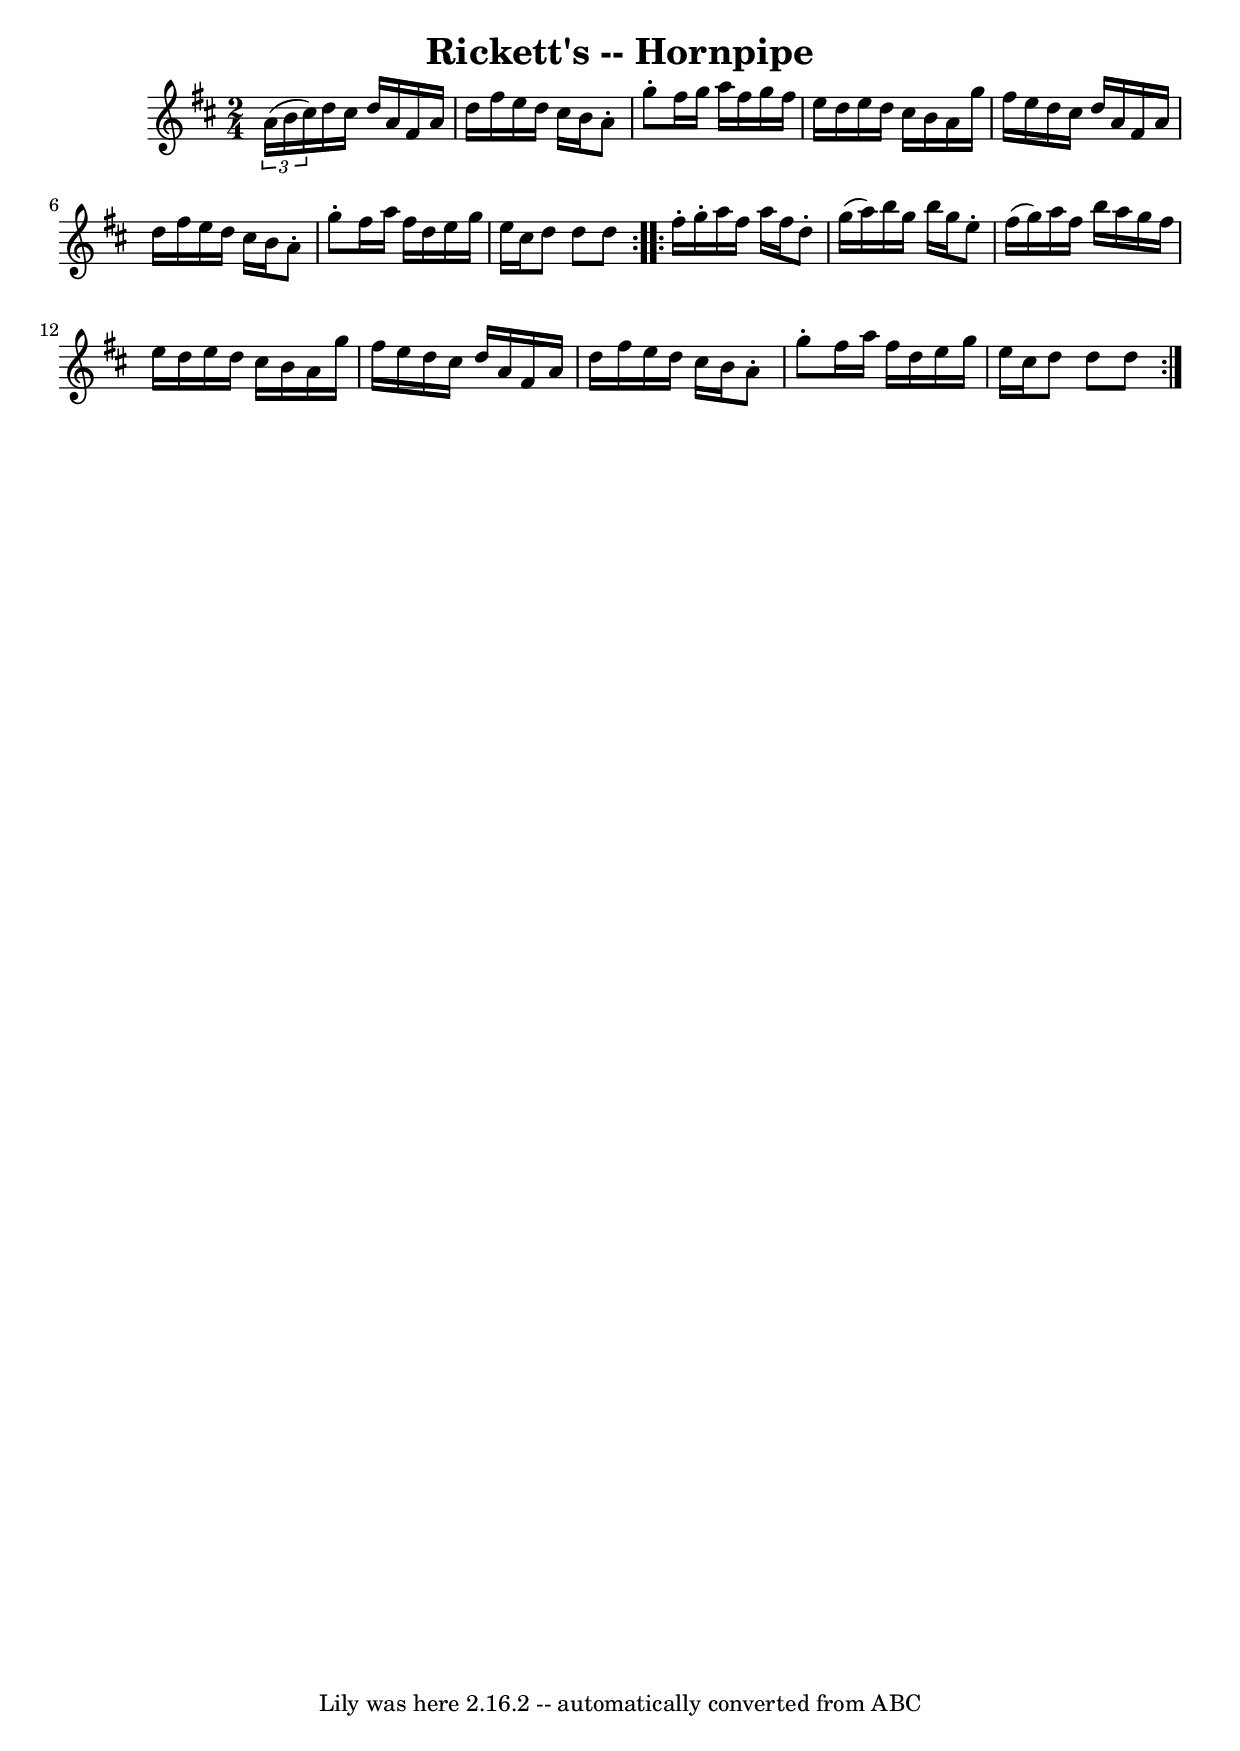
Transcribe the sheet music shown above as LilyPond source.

\version "2.7.40"
\include "Mammoth.ily"
\header {
	%% book = "Cole's 1000 Fiddle Tunes"
	crossRefNumber = "1"
	footnotes = ""
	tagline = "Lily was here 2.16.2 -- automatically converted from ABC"
	title = "Rickett's -- Hornpipe"
}
voicedefault =  {


\repeat volta 2 {
\time 2/4 \key d \major   \times 2/3 { a'16 (b'16 cis''16) } 
|
 d''16 cis''16 d''16 a'16 fis'16 a'16 d''16    
fis''16  |
 e''16 d''16 cis''16 b'16 a'8 -. g''8 -. 
|
 fis''16 g''16 a''16 fis''16 g''16 fis''16 e''16    
d''16  |
 e''16 d''16 cis''16 b'16 a'16 g''16 fis''16 
 e''16  |
 d''16 cis''16 d''16 a'16 fis'16 a'16    
d''16 fis''16  |
 e''16 d''16 cis''16 b'16 a'8 -. g''8 
-. |
 fis''16 a''16 fis''16 d''16 e''16 g''16 e''16   
 cis''16  |
 d''8 d''8 d''8  }     \repeat volta 2 { fis''16 -. 
 g''16 -. |
 a''16 fis''16 a''16 fis''16 d''8 -. g''16 (
 a''16) |
 b''16 g''16 b''16 g''16 e''8 -. fis''16 (
 g''16) |
 a''16 fis''16 b''16 a''16 g''16 fis''16    
e''16 d''16  |
 e''16 d''16 cis''16 b'16 a'16 g''16   
 fis''16 e''16  |
 d''16 cis''16 d''16 a'16 fis'16    
a'16 d''16 fis''16  |
 e''16 d''16 cis''16 b'16 a'8 
-. g''8 -. |
 fis''16 a''16 fis''16 d''16 e''16 g''16  
 e''16 cis''16  |
 d''8 d''8 d''8  }   
}

\score{
    <<

	\context Staff="default"
	{
	    \voicedefault 
	}

    >>
	\layout {
	}
	\midi {}
}
